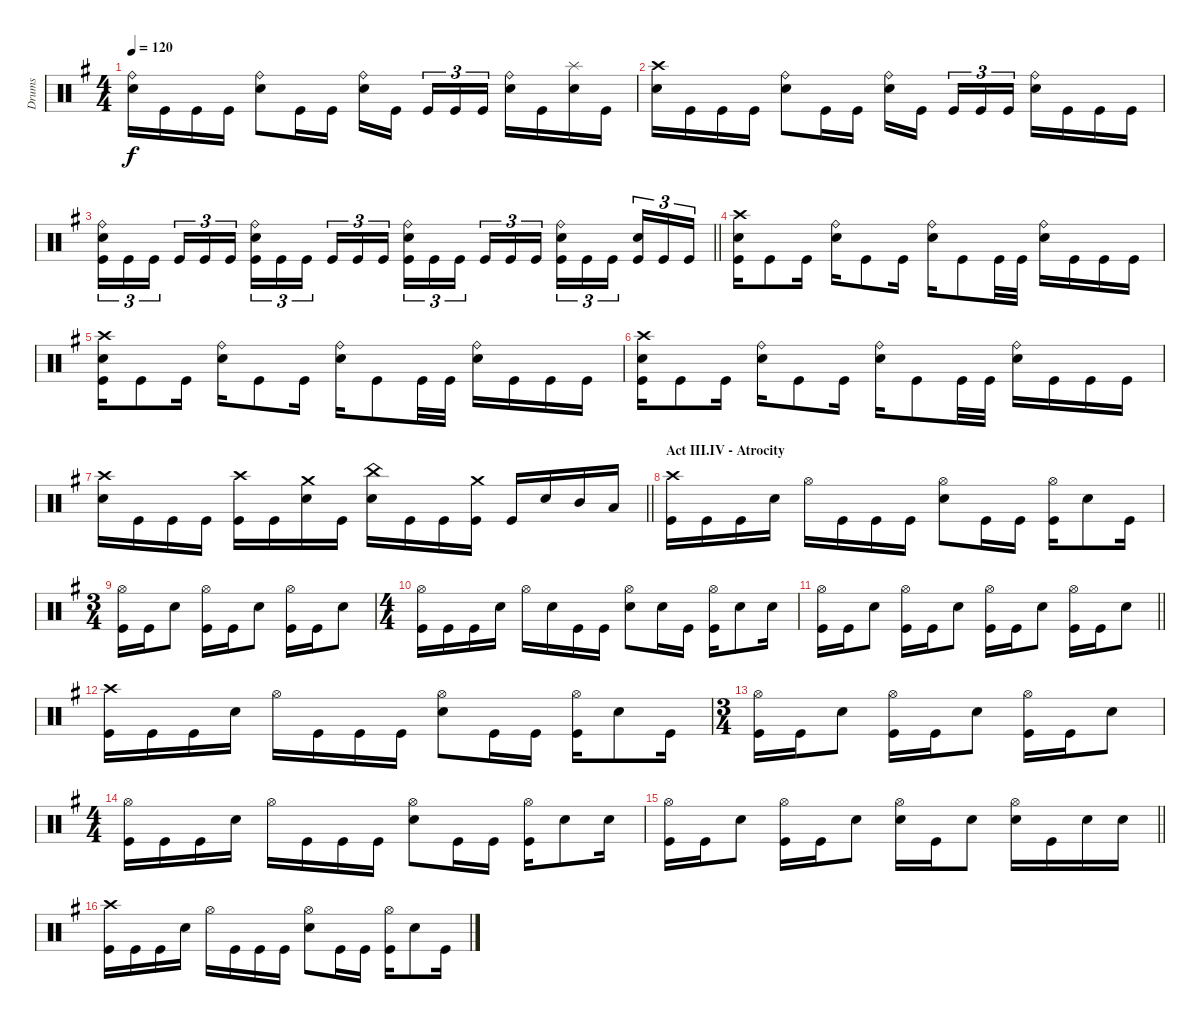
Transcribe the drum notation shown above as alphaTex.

\track ("Drums" "Drums") {instrument percussion}
\staff
\articulation defaults
\ts (4 4)
\tempo 120
\clef neutral
\ks eminor
("Ride (bell)" "Electric Snare (hit)").16{dy f} "Kick (hit)".16 "Kick (hit)".16 "Kick (hit)".16 ("Ride (bell)" "Electric Snare (hit)").8 "Kick (hit)".16 "Kick (hit)".16 ("Ride (bell)" "Electric Snare (hit)").16 "Kick (hit)".16{beam splitsecondary} "Kick (hit)".16{tu (3 2)} "Kick (hit)".16{tu (3 2)} "Kick (hit)".16{tu (3 2)} ("Ride (bell)" "Electric Snare (hit)").16 "Kick (hit)".16 ("Splash (hit)" "Electric Snare (hit)").16 "Kick (hit)".16 |
("Crash high (hit)" "Electric Snare (hit)").16 "Kick (hit)".16 "Kick (hit)".16 "Kick (hit)".16 ("Ride (bell)" "Electric Snare (hit)").8 "Kick (hit)".16 "Kick (hit)".16 ("Ride (bell)" "Electric Snare (hit)").16 "Kick (hit)".16{beam splitsecondary} "Kick (hit)".16{tu (3 2)} "Kick (hit)".16{tu (3 2)} "Kick (hit)".16{tu (3 2)} ("Ride (bell)" "Electric Snare (hit)").16 "Kick (hit)".16 "Kick (hit)".16 "Kick (hit)".16 |
\barLineRight lightlight
("Ride (bell)" "Electric Snare (hit)" "Kick (hit)").16{tu (3 2)} "Kick (hit)".16{tu (3 2)} "Kick (hit)".16{tu (3 2) beam splitsecondary} "Kick (hit)".16{tu (3 2)} "Kick (hit)".16{tu (3 2)} "Kick (hit)".16{tu (3 2)} ("Ride (bell)" "Electric Snare (hit)" "Kick (hit)").16{tu (3 2)} "Kick (hit)".16{tu (3 2)} "Kick (hit)".16{tu (3 2) beam splitsecondary} "Kick (hit)".16{tu (3 2)} "Kick (hit)".16{tu (3 2)} "Kick (hit)".16{tu (3 2)} ("Ride (bell)" "Electric Snare (hit)" "Kick (hit)").16{tu (3 2)} "Kick (hit)".16{tu (3 2)} "Kick (hit)".16{tu (3 2) beam splitsecondary} "Kick (hit)".16{tu (3 2)} "Kick (hit)".16{tu (3 2)} "Kick (hit)".16{tu (3 2)} ("Ride (bell)" "Electric Snare (hit)" "Kick (hit)").16{tu (3 2)} "Kick (hit)".16{tu (3 2)} "Kick (hit)".16{tu (3 2) beam splitsecondary} ("Electric Snare (hit)" "Kick (hit)").16{tu (3 2)} "Kick (hit)".16{tu (3 2)} "Kick (hit)".16{tu (3 2)} |
("Crash high (hit)" "Electric Snare (hit)" "Kick (hit)").16 "Kick (hit)".8 "Kick (hit)".16 ("Ride (bell)" "Electric Snare (hit)").16 "Kick (hit)".8 "Kick (hit)".16 ("Ride (bell)" "Electric Snare (hit)").16 "Kick (hit)".8 "Kick (hit)".32 "Kick (hit)".32 ("Ride (bell)" "Electric Snare (hit)").16 "Kick (hit)".16 "Kick (hit)".16 "Kick (hit)".16 |
("Crash high (hit)" "Electric Snare (hit)" "Kick (hit)").16 "Kick (hit)".8 "Kick (hit)".16 ("Ride (bell)" "Electric Snare (hit)").16 "Kick (hit)".8 "Kick (hit)".16 ("Ride (bell)" "Electric Snare (hit)").16 "Kick (hit)".8 "Kick (hit)".32 "Kick (hit)".32 ("Ride (bell)" "Electric Snare (hit)").16 "Kick (hit)".16 "Kick (hit)".16 "Kick (hit)".16 |
("Crash high (hit)" "Electric Snare (hit)" "Kick (hit)").16 "Kick (hit)".8 "Kick (hit)".16 ("Ride (bell)" "Electric Snare (hit)").16 "Kick (hit)".8 "Kick (hit)".16 ("Ride (bell)" "Electric Snare (hit)").16 "Kick (hit)".8 "Kick (hit)".32 "Kick (hit)".32 ("Ride (bell)" "Electric Snare (hit)").16 "Kick (hit)".16 "Kick (hit)".16 "Kick (hit)".16 |
\barLineRight lightlight
("Crash high (hit)" "Electric Snare (hit)").16 "Kick (hit)".16 "Kick (hit)".16 "Kick (hit)".16 ("Crash high (hit)" "Kick (hit)").16 "Kick (hit)".16 ("Crash medium (hit)" "Electric Snare (hit)").16 "Kick (hit)".16 ("China (hit)" "Electric Snare (hit)").16 "Kick (hit)".16 "Kick (hit)".16 ("Crash medium (hit)" "Kick (hit)").16 "Kick (hit)".16 "Electric Snare (hit)".16 "Mid Tom (hit)".16 "Low Tom (hit)".16 |
\section ("" "Act III.IV - Atrocity")
("Crash high (hit)" "Kick (hit)").16 "Kick (hit)".16 "Kick (hit)".16 "Electric Snare (hit)".16 "Hi-Hat (open)".16 "Kick (hit)".16 "Kick (hit)".16 "Kick (hit)".16 ("Hi-Hat (open)" "Electric Snare (hit)").8 "Kick (hit)".16 "Kick (hit)".16 ("Hi-Hat (open)" "Kick (hit)").16 "Electric Snare (hit)".8 "Kick (hit)".16 |
\ts (3 4)
("Hi-Hat (open)" "Kick (hit)").16 "Kick (hit)".16 "Electric Snare (hit)".8 ("Hi-Hat (open)" "Kick (hit)").16 "Kick (hit)".16 "Electric Snare (hit)".8 ("Hi-Hat (open)" "Kick (hit)").16 "Kick (hit)".16 "Electric Snare (hit)".8 |
\ts (4 4)
("Hi-Hat (open)" "Kick (hit)").16 "Kick (hit)".16 "Kick (hit)".16 "Electric Snare (hit)".16 "Hi-Hat (open)".16 "Electric Snare (hit)".16 "Kick (hit)".16 "Kick (hit)".16 ("Hi-Hat (open)" "Electric Snare (hit)").8 "Electric Snare (hit)".16 "Kick (hit)".16 ("Hi-Hat (open)" "Kick (hit)").16 "Electric Snare (hit)".8 "Electric Snare (hit)".16 |
\barLineRight lightlight
("Hi-Hat (open)" "Kick (hit)").16 "Kick (hit)".16 "Electric Snare (hit)".8 ("Hi-Hat (open)" "Kick (hit)").16 "Kick (hit)".16 "Electric Snare (hit)".8 ("Hi-Hat (open)" "Kick (hit)").16 "Kick (hit)".16 "Electric Snare (hit)".8 ("Hi-Hat (open)" "Kick (hit)").16 "Kick (hit)".16 "Electric Snare (hit)".8 |
("Crash high (hit)" "Kick (hit)").16 "Kick (hit)".16 "Kick (hit)".16 "Electric Snare (hit)".16 "Hi-Hat (open)".16 "Kick (hit)".16 "Kick (hit)".16 "Kick (hit)".16 ("Hi-Hat (open)" "Electric Snare (hit)").8 "Kick (hit)".16 "Kick (hit)".16 ("Hi-Hat (open)" "Kick (hit)").16 "Electric Snare (hit)".8 "Kick (hit)".16 |
\ts (3 4)
("Hi-Hat (open)" "Kick (hit)").16 "Kick (hit)".16 "Electric Snare (hit)".8 ("Hi-Hat (open)" "Kick (hit)").16 "Kick (hit)".16 "Electric Snare (hit)".8 ("Hi-Hat (open)" "Kick (hit)").16 "Kick (hit)".16 "Electric Snare (hit)".8 |
\ts (4 4)
("Hi-Hat (open)" "Kick (hit)").16 "Kick (hit)".16 "Kick (hit)".16 "Electric Snare (hit)".16 "Hi-Hat (open)".16 "Kick (hit)".16 "Kick (hit)".16 "Kick (hit)".16 ("Hi-Hat (open)" "Electric Snare (hit)").8 "Kick (hit)".16 "Kick (hit)".16 ("Hi-Hat (open)" "Kick (hit)").16 "Electric Snare (hit)".8 "Electric Snare (hit)".16 |
\barLineRight lightlight
("Hi-Hat (open)" "Kick (hit)").16 "Kick (hit)".16 "Electric Snare (hit)".8 ("Hi-Hat (open)" "Kick (hit)").16 "Kick (hit)".16 "Electric Snare (hit)".8 ("Hi-Hat (open)" "Electric Snare (hit)").16 "Kick (hit)".16 "Electric Snare (hit)".8 ("Hi-Hat (open)" "Electric Snare (hit)").16 "Kick (hit)".16 "Electric Snare (hit)".16 "Electric Snare (hit)".16 |
("Crash high (hit)" "Kick (hit)").16 "Kick (hit)".16 "Kick (hit)".16 "Electric Snare (hit)".16 "Hi-Hat (open)".16 "Kick (hit)".16 "Kick (hit)".16 "Kick (hit)".16 ("Hi-Hat (open)" "Electric Snare (hit)").8 "Kick (hit)".16 "Kick (hit)".16 ("Hi-Hat (open)" "Kick (hit)").16 "Electric Snare (hit)".8 "Kick (hit)".16
